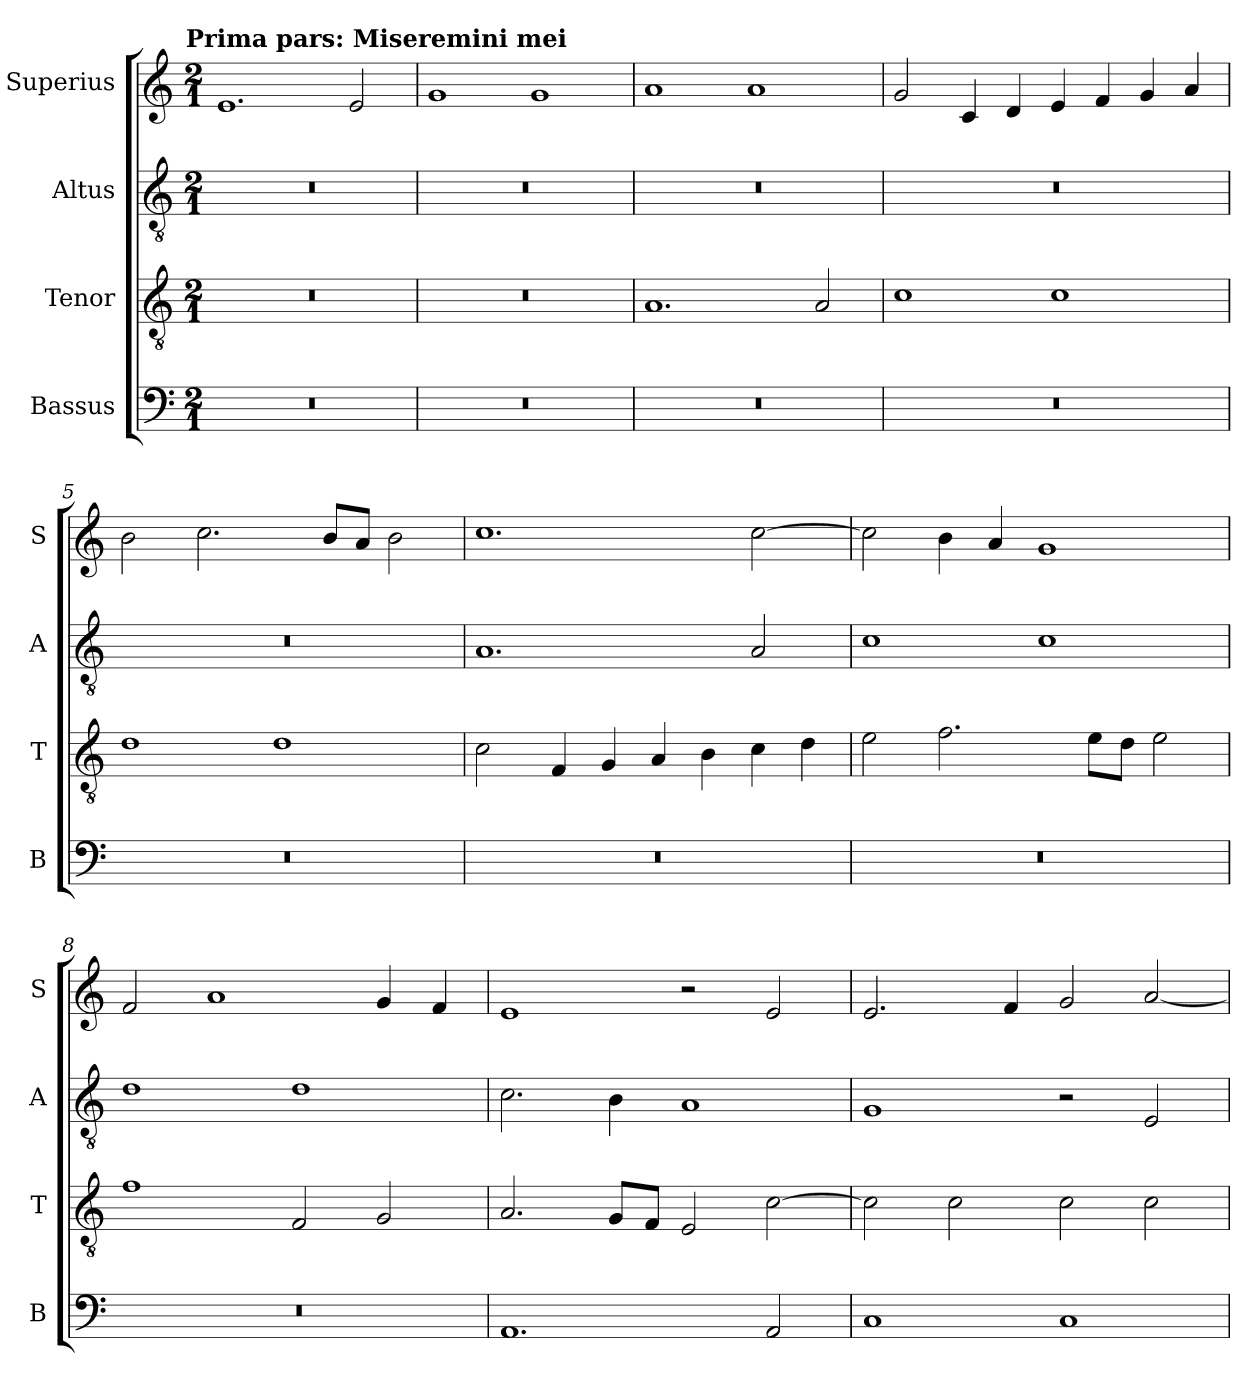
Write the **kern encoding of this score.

**kern	**kern	**kern	**kern
*part4	*part3	*part2	*part1
*staff4	*staff3	*staff2	*staff1
*I"Bassus	*I"Tenor	*I"Altus	*I"Superius
*I'B	*I'T	*I'A	*I'S
*clefF4	*clefGv2	*clefGv2	*clefG2
*k[]	*k[]	*k[]	*k[]
*C:	*C:	*C:	*C:
!!LO:TX:omd:t=Prima pars&colon; Miseremini mei
*M2/1	*M2/1	*M2/1	*M2/1
=1	=1	=1	=1
0r	0r	0r	1.e
.	.	.	2e
=2	=2	=2	=2
0r	0r	0r	1g
.	.	.	1g
=3	=3	=3	=3
0r	1.A	0r	1a
.	.	.	1a
.	2A	.	.
=4	=4	=4	=4
0r	1c	0r	2g
.	.	.	4c
.	.	.	4d
.	1c	.	4e
.	.	.	4f
.	.	.	4g
.	.	.	4a
=5	=5	=5	=5
0r	1d	0r	2b
.	.	.	2.cc
.	1d	.	.
.	.	.	8bL
.	.	.	8aJ
.	.	.	2b
=6	=6	=6	=6
0r	2c	1.A	1.cc
.	4F	.	.
.	4G	.	.
.	4A	.	.
.	4B	.	.
.	4c	2A	[2cc
.	4d	.	.
=7	=7	=7	=7
0r	2e	1c	2cc]
.	2.f	.	4b
.	.	.	4a
.	.	1c	1g
.	8eL	.	.
.	8dJ	.	.
.	2e	.	.
=8	=8	=8	=8
0r	1f	1d	2f
.	.	.	1a
.	2F	1d	.
.	2G	.	4g
.	.	.	4f
=9	=9	=9	=9
1.AA	2.A	2.c	1e
.	8GL	4B	.
.	8FJ	.	.
.	2E	1A	2r
2AA	[2c	.	2e
=10	=10	=10	=10
1C	2c]	1G	2.e
.	2c	.	.
.	.	.	4f
1C	2c	2r	2g
.	2c	2E	[2a
=	=	=	=
*-	*-	*-	*-
